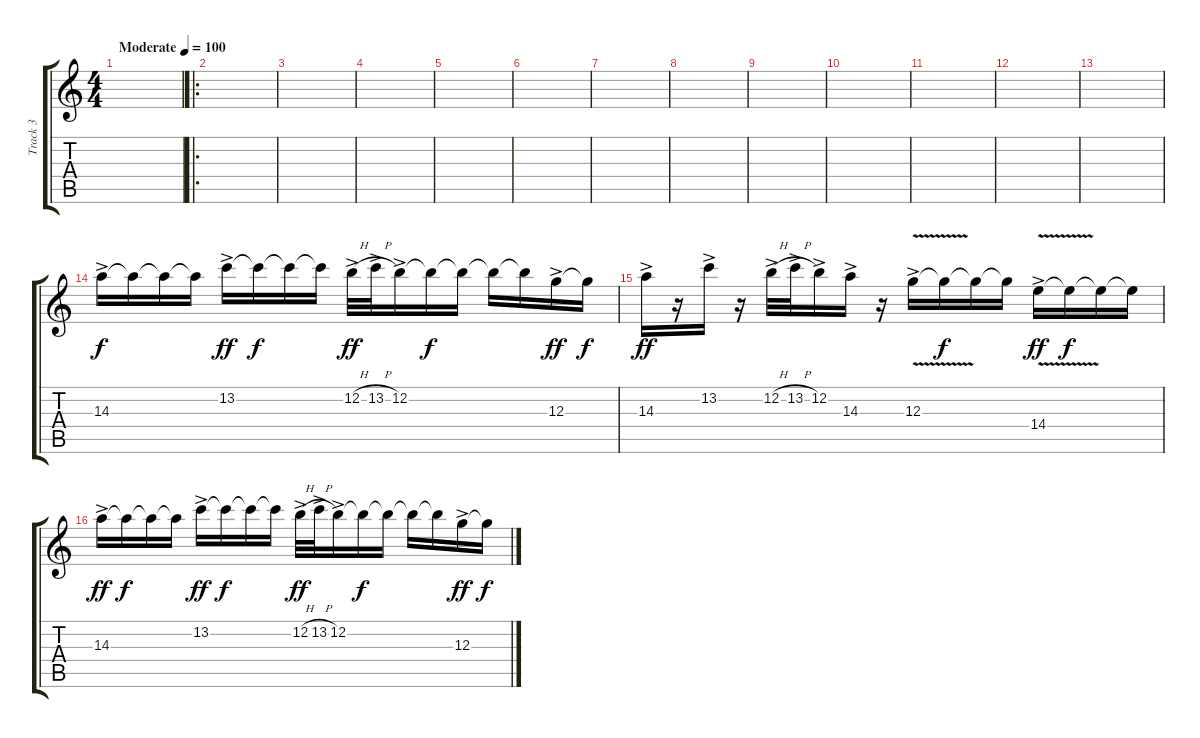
\track ("Track 3" "Track 3") {instrument acousticguitarsteel bank 255}
\staff {score tabs}
\tuning (E4 B3 G3 D3 A2 E2) {hide}
\ts (4 4)
\tempo (100 "Moderate")
\clef g2
\ks c
|
\ro
|
|
|
|
|
|
|
|
|
|
|
|
14.3{ac}.16 14.3{t}.16{dy f} 14.3{t}.16 14.3{t}.16 13.2{ac}.16{dy ff} 13.2{t}.16{dy f} 13.2{t}.16 13.2{t}.16 12.2{h ac}.32{dy ff} 13.2{h ac}.32 12.2{ac}.16 12.2{t}.16{dy f} 12.2{t}.16 12.2{t}.16 12.2{t}.16 12.3{ac}.16{dy ff} 12.3{t}.16{dy f} |
14.3{ac}.16{dy ff} r.16 13.2{ac}.16 r.16 12.2{h ac}.32 13.2{h ac}.32 12.2{ac}.16 14.3{ac}.16 r.16 12.3{v ac}.16 12.3{t}.16{dy f} 12.3{t}.16 12.3{t}.16 14.4{v ac}.16{dy ff} 14.4{t}.16{dy f} 14.4{t}.16 14.4{t}.16 |
14.3{ac}.16{dy ff} 14.3{t}.16{dy f} 14.3{t}.16 14.3{t}.16 13.2{ac}.16{dy ff} 13.2{t}.16{dy f} 13.2{t}.16 13.2{t}.16 12.2{h ac}.32{dy ff} 13.2{h ac}.32 12.2{ac}.16 12.2{t}.16{dy f} 12.2{t}.16 12.2{t}.16 12.2{t}.16 12.3{ac}.16{dy ff} 12.3{t}.16{dy f}
